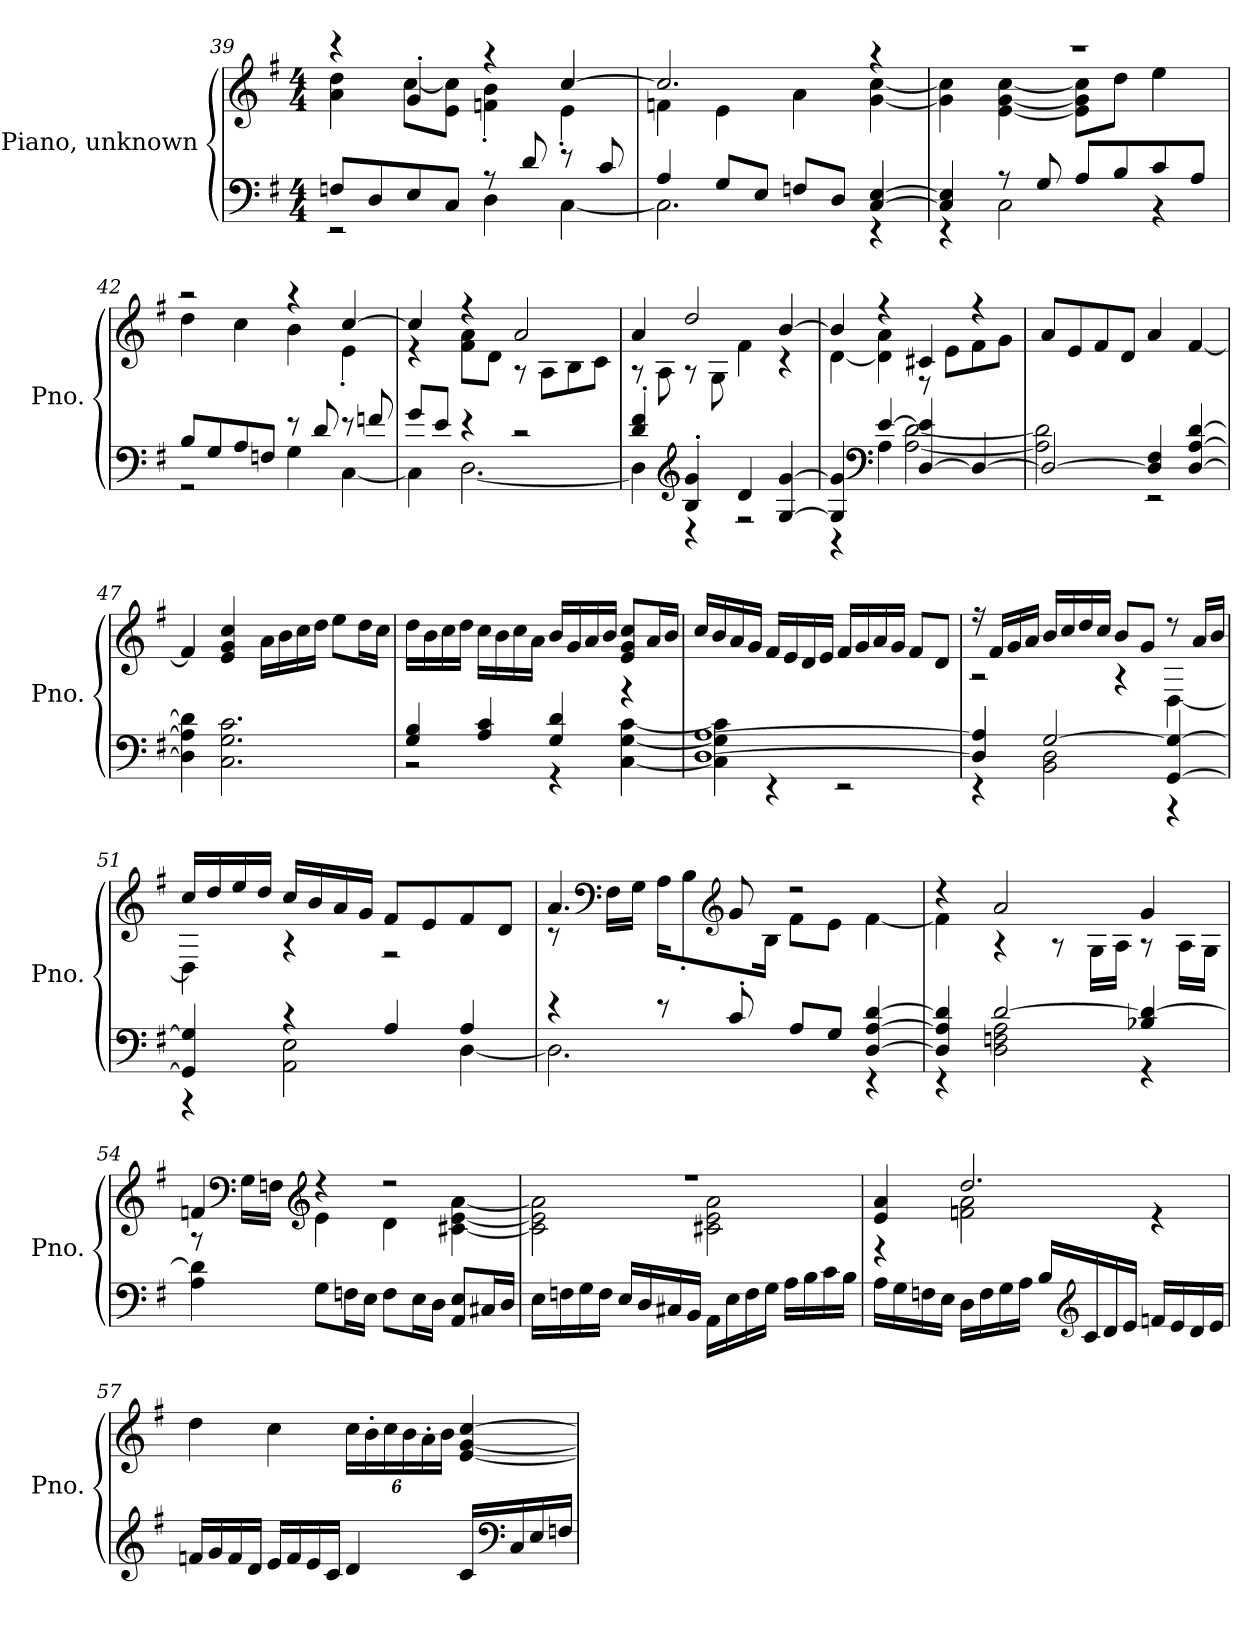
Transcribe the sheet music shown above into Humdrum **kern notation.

**kern	**kern
*part1	*part1
*staff2	*staff1
*I"Piano, unknown	*
*I'Pno.	*
*clefF4	*clefG2
*k[f#]	*k[f#]
*M4/4	*M4/4
=39	=39
*^	*^
8Fn/L	2r	4r	4a\ 4dd\
8D/	.	.	.
8E/	.	4g'/	[8cc\L
8C/J	.	.	8e\ 8cc\]J
8r	4D\	4r	4fn\' 4b\'
8d/	.	.	.
8r	[4C\	[4cc/	4e'\
8c/	.	.	.
=40	=40	=40	=40
4A/	2.C\]	2.cc/]	4fn\
8G/L	.	.	4e\
8E/J	.	.	.
8Fn/L	.	.	4a\
8D/J	.	.	.
[4C/ [4E/	4r	4r	[4g\ [4cc\
!!LO:LB:g=z	!!
=41	=41	=41	=41
4C/] 4E/]	4r	1r	4g\] 4cc\]
8r	2C\	.	[4e\ [4g\ [4cc\
8G/	.	.	.
8A/L	.	.	8e\] 8g\] 8cc\]L
8B/	.	.	8dd\J
8c/	4r	.	4ee\
8A/J	.	.	.
=42	=42	=42	=42
8B/L	2r	2r	4dd\
8G/	.	.	.
8A/	.	.	4cc\
8Fn/J	.	.	.
8r	4G\	4r	4b\
8d/	.	.	.
8r	[4C\	[4cc/	4e'\
8fn/	.	.	.
=43	=43	=43	=43
8g/L	4C\]	4cc/]	4r
8e/J	.	.	.
4r	[2.D\	4r	8f#\ 8a\L
.	.	.	8d\J
2r	.	2a/	8r
.	.	.	8A\L
.	.	.	8B\
.	.	.	8c\J
=44	=44	=44	=44
4d/' 4f#/'	4D\]	4a/	8r
.	.	.	8A\
*clefG2	*	*	*
4B/' 4g/'	4r	2dd/	8r
.	.	.	8G\
4d/	2r	.	4f#\
[4G/ [4g/	.	[4b/	4r
!!LO:LB:g=z	!!
=45	=45	=45	=45
4G/] 4g/]	4r	4b/]	[4d\
*clefF4	*	*	*
[4e/	4A\	4r	4d\] 4a\
[4D/ 4e/]	[2A\ [2d\	4c#X/	8r
.	.	.	8e\L
4D/_	.	4r	8f#\
.	.	.	8g\J
*	*	*v	*v
=46	=46	=46
2D/_	2A\] 2d\]	8a/L
.	.	8e/
.	.	8f#/
.	.	8d/J
4D/] 4F#/	2r	4a/
[4D/ [4A/ [4d/	.	[4f#/
*v	*v	*
=47	=47
4D\] 4A\] 4d\]	4f#/]
2.C\ 2.G\ 2.c\	4e/ 4g/ 4cc/
.	16a\LL
.	16b\
.	16cc\
.	16dd\JJ
.	8ee\L
.	16dd\L
.	16cc\JJ
=48	=48
*^	*
4G/ 4B/	2r	16dd\LL
.	.	16b\
.	.	16cc\
.	.	16dd\JJ
4A/ 4c/	.	16cc\LL
.	.	16b\
.	.	16cc\
.	.	16a\JJ
4G/ 4d/	4r	16b/LL
.	.	16g/
.	.	16a/
.	.	16b/JJ
4r	[4C\ [4G\ [4c\	8e/ 8g/ 8cc/L
.	.	16a/L
.	.	16b/JJ
!!LO:LB:g=z
=49	=49	=49
[1D [1A	4C\] 4G\] 4c\]	16cc/LL
.	.	16b/
.	.	16a/
.	.	16g/JJ
.	4r	16f#/LL
.	.	16e/
.	.	16d/
.	.	16e/JJ
.	2r	16f#/LL
.	.	16g/
.	.	16a/
.	.	16g/JJ
.	.	8f#/L
.	.	8d/J
=50	=50	=50
*	*	*^
4D/] 4A/]	4r	16r	2r
.	.	16f#/LL	.
.	.	16g/	.
.	.	16a/JJ	.
[2G/	2BB\ 2D\	16b/LL	.
.	.	16cc/	.
.	.	16dd/	.
.	.	16cc/JJ	.
.	.	8b/L	4r
.	.	8g/J	.
[4GG/ 4G/_	4r	8r	[4D\
.	.	16a/LL	.
.	.	16b/JJ	.
=51	=51	=51	=51
4GG/] 4G/]	4r	16cc/LL	4D\]
.	.	16dd/	.
.	.	16ee/	.
.	.	16dd/JJ	.
4r	2AA\ 2E\	16cc/LL	4r
.	.	16b/	.
.	.	16a/	.
.	.	16g/JJ	.
4A/	.	8f#/L	2r
.	.	8e/	.
4A/	[4D\	8f#/	.
.	.	8d/J	.
!!LO:LB:g=z	!!
=52	=52	=52	=52
4r	2.D\]	4.a/	8r
*	*	*clefF4	*
.	.	.	16F#\LL
.	.	.	16G\JJ
8r	.	.	16A\KL
.	.	.	8B'\
*	*	*clefG2	*
8c'/	.	8g/	.
.	.	.	16B\Jk
8A/L	.	2r	8f#\L
8G/J	.	.	8e\J
[4D/ [4A/ [4d/	4r	.	[4f#\
=53	=53	=53	=53
4D/] 4A/] 4d/]	4r	4r	4f#\]
[2d/	2D\ 2Fn\ 2A\	2a/	4r
.	.	.	8r
.	.	.	16G\LL
.	.	.	16A\JJ
4B-X/ 4d/_	4r	4g/	8r
.	.	.	16A\LL
.	.	.	16G\JJ
*v	*v	*	*
=54	=54	=54
4A\ 4d\]	4fn/	8r
*	*clefF4	*
.	.	16G\LL
.	.	16Fn\JJ
*	*clefG2	*
8G\L	4r	4e\
16Fn\L	.	.
16E\JJ	.	.
8F\L	2r	4d\
16E\L	.	.
16D\JJ	.	.
8AA/ 8E/L	.	[4c#X\ [4e\ [4a\
16C#X/L	.	.
16D/JJ	.	.
!!LO:PB:g=z	!!
=55	=55	=55
16E\LL	1r	2c#\] 2e\] 2a\]
16Fn\	.	.
16G\	.	.
16F\JJ	.	.
16E/LL	.	.
16D/	.	.
16C#X/	.	.
16BB/JJ	.	.
16AA\LL	.	2c#X\ 2e\ 2a\
16E\	.	.
16F\	.	.
16G\JJ	.	.
16A\LL	.	.
16B\	.	.
16c\	.	.
16B\JJ	.	.
=56	=56	=56
16A\LL	4e/ 4a/	4r
16G\	.	.
16Fn\	.	.
16E\JJ	.	.
16D\LL	2.dd/	2fn\ 2a\
16F\	.	.
16G\	.	.
16A\JJ	.	.
16B/LL	.	.
*clefG2	*	*
16c/	.	.
16d/	.	.
16e/JJ	.	.
16fn/LL	.	4r
16e/	.	.
16d/	.	.
16e/JJ	.	.
*	*v	*v
!!LO:LB:g=z
=57	=57
16fn/LL	4dd\
16g/	.
16f/	.
16d/JJ	.
16e/LL	4cc\
16f/	.
16e/	.
16c/JJ	.
*	*Xbrackettup
4d/	24cc\LL
.	24b'\
.	24cc\
.	24b\
.	24a'\
.	24b\JJ
16c/LL	[4e/ [4g/ [4cc/
*clefF4	*
16C/	.
16E/	.
16Fn/JJ	.
=	=
*-	*-
